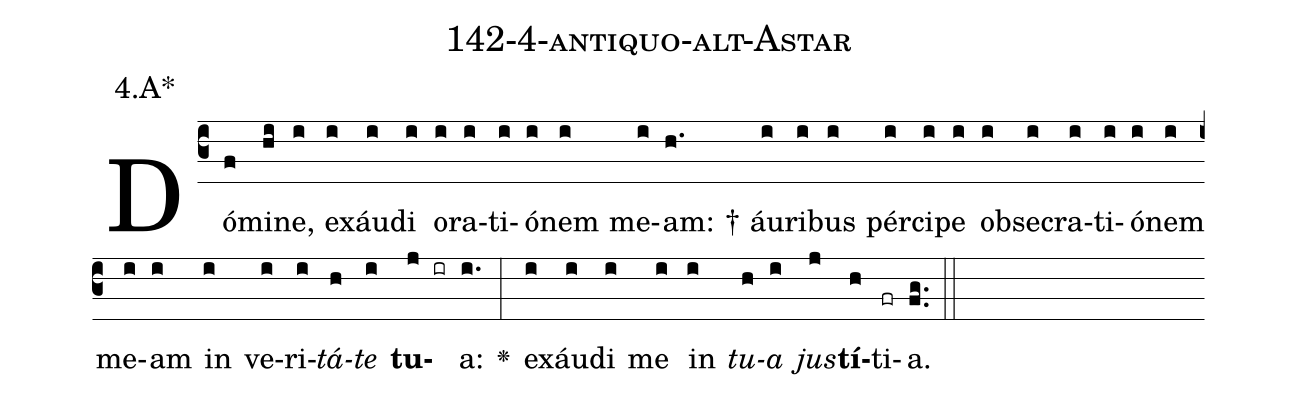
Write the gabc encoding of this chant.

name: 142-4-antiquo-alt-Astar;
annotation: 4.A*;
%%
(c3)Dó(f)mi(hi)ne,(i) ex(i)áu(i)di(i) o(i)ra(i)ti(i)ó(i)nem(i) me(i)am: †(h.) áu(i)ri(i)bus(i) pér(i)ci(i)pe(i) ob(i)se(i)cra(i)ti(i)ó(i)nem(i) me(i)am(i) in(i) ve(i)ri(i)<i>tá</i>(h)<i>te</i>(i) <b>tu</b>(j ir)a:(i.) <v>\greheightstar</v>(:) ex(i)áu(i)di(i) me(i) in(i) <i>tu</i>(h)<i>a</i>(i) <i>jus</i>(j)<b>tí</b>(h)ti(fr)a.(fg..) (::)


%E(i) u(h) o(i) u(j) a(h) e.(fg..) (::)
